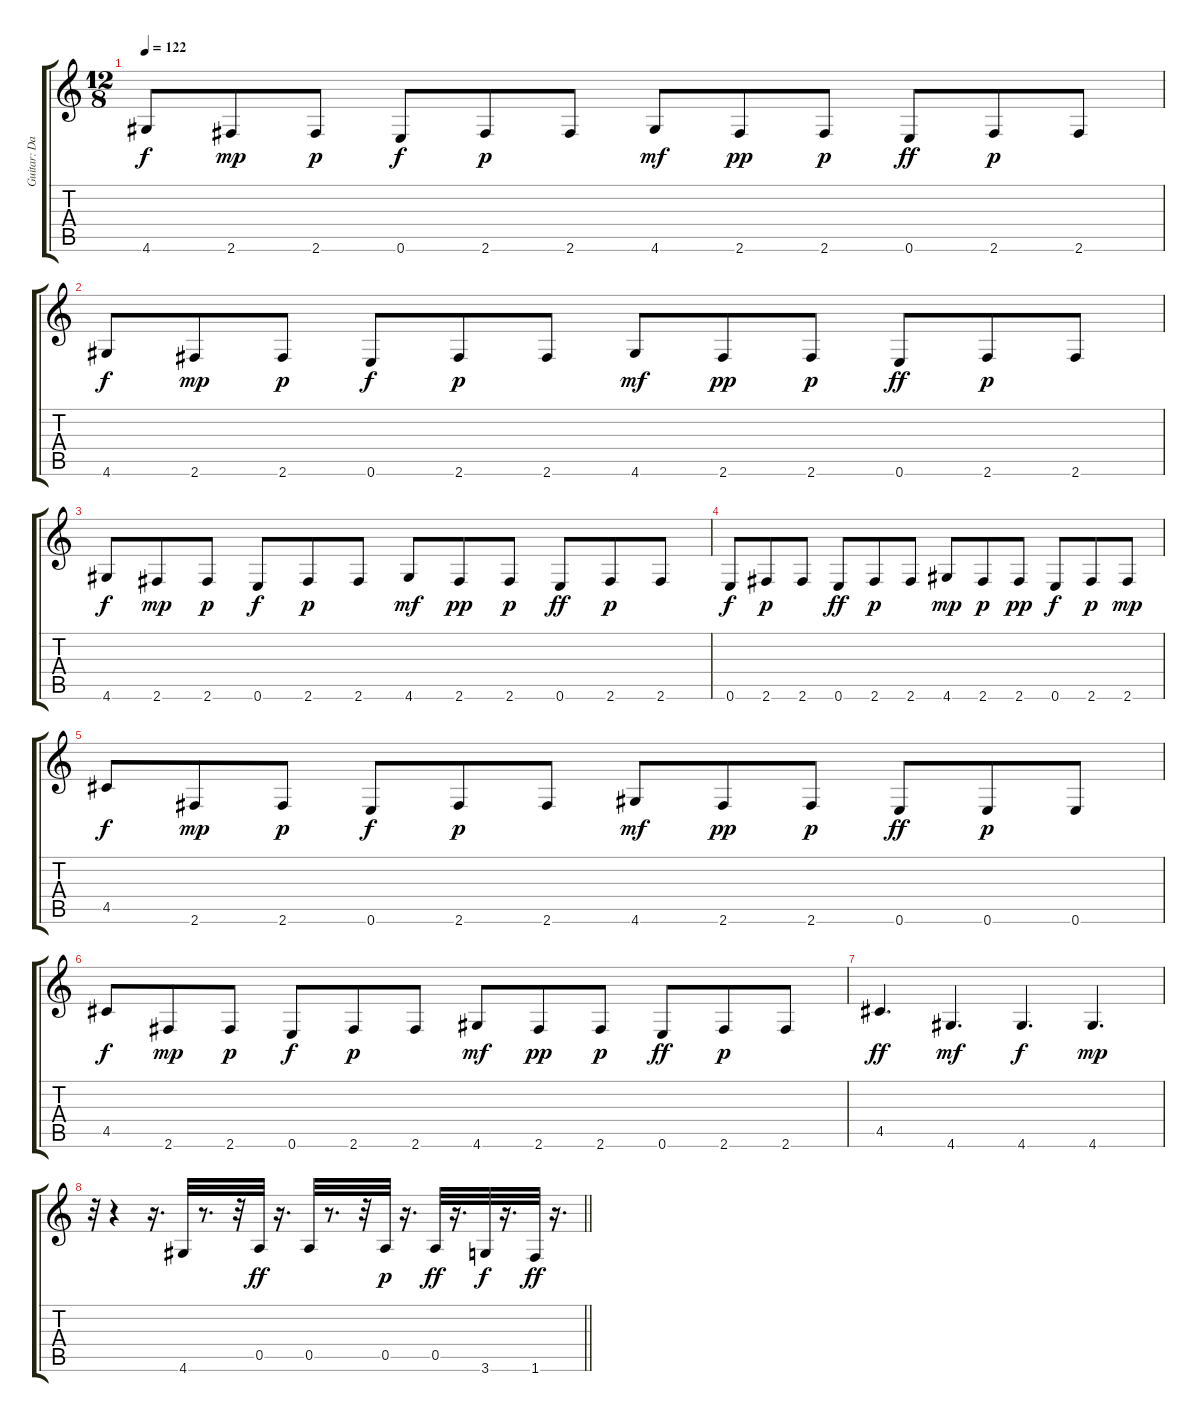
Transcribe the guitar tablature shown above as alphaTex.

\track ("Guitar: Davey Johnstone" "Guitar: Da") {instrument electricguitarjazz}
\staff {score tabs}
\tuning (E4 B3 G3 D3 A2 E2) {hide}
\ts (12 8)
\tempo 122
\clef g2
\ks c
4.6.8{dy f} 2.6.8{dy mp} 2.6.8{dy p} 0.6.8{dy f} 2.6.8{dy p} 2.6.8 4.6.8{dy mf} 2.6.8{dy pp} 2.6.8{dy p} 0.6.8{dy ff} 2.6.8{dy p} 2.6.8 |
4.6.8{dy f} 2.6.8{dy mp} 2.6.8{dy p} 0.6.8{dy f} 2.6.8{dy p} 2.6.8 4.6.8{dy mf} 2.6.8{dy pp} 2.6.8{dy p} 0.6.8{dy ff} 2.6.8{dy p} 2.6.8 |
4.6.8{dy f} 2.6.8{dy mp} 2.6.8{dy p} 0.6.8{dy f} 2.6.8{dy p} 2.6.8 4.6.8{dy mf} 2.6.8{dy pp} 2.6.8{dy p} 0.6.8{dy ff} 2.6.8{dy p} 2.6.8 |
0.6.8{dy f} 2.6.8{dy p} 2.6.8 0.6.8{dy ff} 2.6.8{dy p} 2.6.8 4.6.8{dy mp} 2.6.8{dy p} 2.6.8{dy pp} 0.6.8{dy f} 2.6.8{dy p} 2.6.8{dy mp} |
4.5.8{dy f} 2.6.8{dy mp} 2.6.8{dy p} 0.6.8{dy f} 2.6.8{dy p} 2.6.8 4.6.8{dy mf} 2.6.8{dy pp} 2.6.8{dy p} 0.6.8{dy ff} 0.6.8{dy p} 0.6.8 |
4.5.8{dy f} 2.6.8{dy mp} 2.6.8{dy p} 0.6.8{dy f} 2.6.8{dy p} 2.6.8 4.6.8{dy mf} 2.6.8{dy pp} 2.6.8{dy p} 0.6.8{dy ff} 2.6.8{dy p} 2.6.8 |
4.5.4{d dy ff} 4.6.4{d dy mf} 4.6.4{d dy f} 4.6.4{d dy mp} |
\barLineRight lightlight
r.32 r.4 r.16{d} 4.6.32 r.8{d} r.32 0.5.32{dy ff} r.16{d} 0.5.32 r.8{d} r.32 0.5.32{dy p} r.16{d} 0.5.32{dy ff} r.16{d} 3.6.32{dy f} r.16{d} 1.6.32{dy ff} r.16{d}
